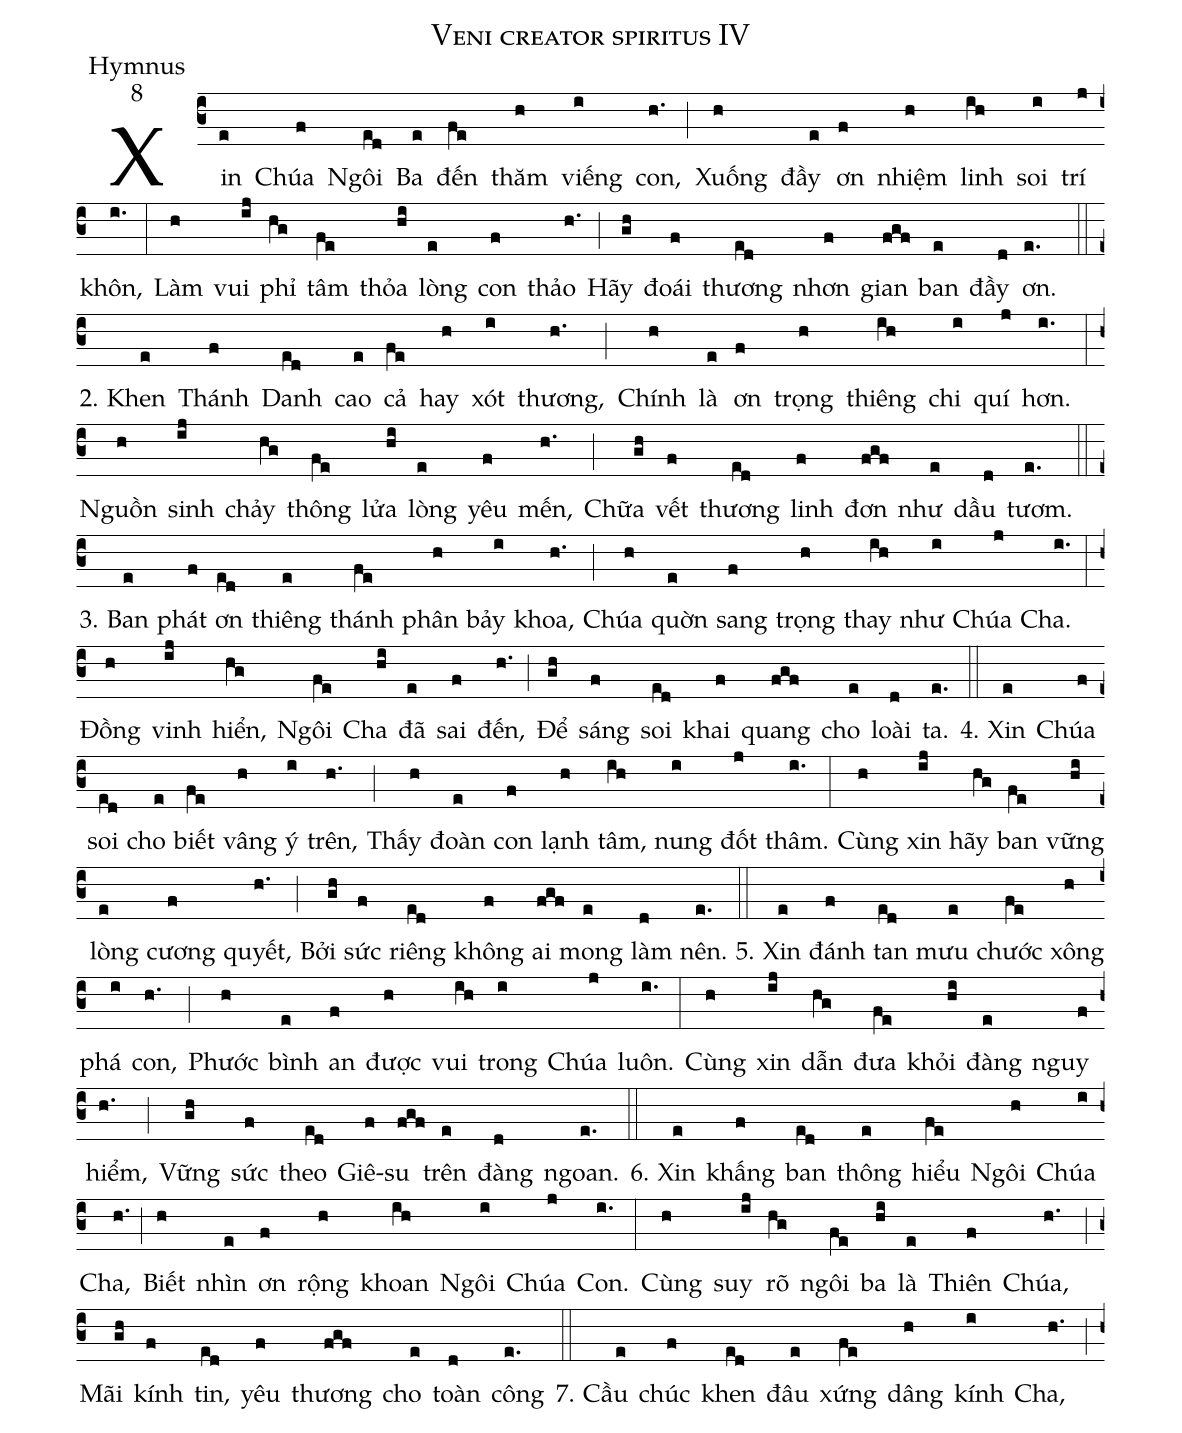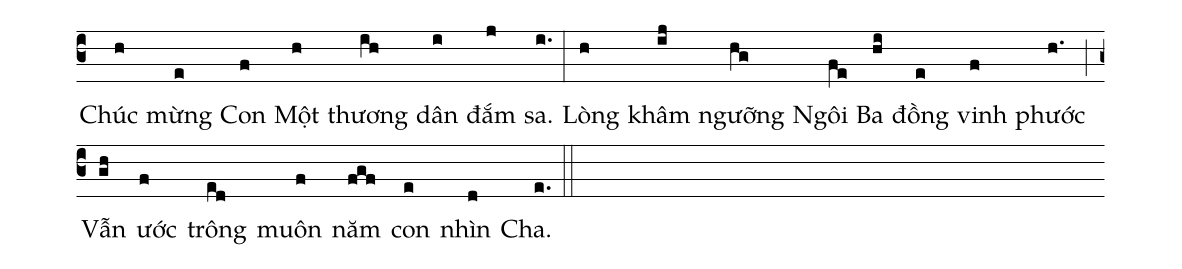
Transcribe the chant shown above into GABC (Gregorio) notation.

name:Veni creator spiritus IV;
office-part:Hymnus;
mode:8;
%%
(c3)Xin(e) Chúa(f) Ngôi(ed) Ba(e) đến(fe) thăm(h) viếng(i) con,(h.) (;)
Xuống(h) đầy(e) ơn(f) nhiệm(h) linh(ih) soi(i) trí(j) khôn,(i.) (:)
Làm(h) vui(ij) phỉ(hg) tâm(fe) thỏa(hi) lòng(e) con(f) thảo(h.) (;)
Hãy(gh) đoái(f) thương(ed) nhơn(f) gian(fgf) ban(e) đầy(d) ơn.(e.) (::)
2.
Khen(e) Thánh(f) Danh(ed) cao(e) cả(fe) hay(h) xót(i) thương,(h.) (;)
Chính(h) là(e) ơn(f) trọng(h) thiêng(ih) chi(i) quí(j) hơn.(i.) (:)
Nguồn(h) sinh(ij) chảy(hg) thông(fe) lửa(hi) lòng(e) yêu(f) mến,(h.) (;)
Chữa(gh) vết(f) thương(ed) linh(f) đơn(fgf) như(e) dầu(d) tươm.(e.) (::)
3.
Ban(e) phát(f) ơn(ed) thiêng(e) thánh(fe) phân(h) bảy(i) khoa,(h.) (;)
Chúa(h) quờn(e) sang(f) trọng(h) thay(ih) như(i) Chúa(j) Cha.(i.) (:)
Đồng(h) vinh(ij) hiển,(hg) Ngôi(fe) Cha(hi) đã(e) sai(f) đến,(h.) (;)
Để(gh) sáng(f) soi(ed) khai(f) quang(fgf) cho(e) loài(d) ta.(e.) (::)
4.
Xin(e) Chúa(f) soi(ed) cho(e) biết(fe) vâng(h) ý(i) trên,(h.) (;)
Thấy(h) đoàn(e) con(f) lạnh(h) tâm,(ih) nung(i) đốt(j) thâm.(i.) (:)
Cùng(h) xin(ij) hãy(hg) ban(fe) vững(hi) lòng(e) cương(f) quyết,(h.) (;)
Bởi(gh) sức(f) riêng(ed) không(f) ai(fgf) mong(e) làm(d) nên.(e.) (::)
5.
Xin(e) đánh(f) tan(ed) mưu(e) chước(fe) xông(h) phá(i) con,(h.) (;)
Phước(h) bình(e) an(f) được(h) vui(ih) trong(i) Chúa(j) luôn.(i.) (:)
Cùng(h) xin(ij) dẫn(hg) đưa(fe) khỏi(hi) đàng(e) nguy(f) hiểm,(h.) (;)
Vững(gh) sức(f) theo(ed) Giê-(f)su(fgf) trên(e) đàng(d) ngoan.(e.) (::)
6.
Xin(e) khấng(f) ban(ed) thông(e) hiểu(fe) Ngôi(h) Chúa(i) Cha,(h.) (;)
Biết(h) nhìn(e) ơn(f) rộng(h) khoan(ih) Ngôi(i) Chúa(j) Con.(i.) (:)
Cùng(h) suy(ij) rõ(hg) ngôi(fe) ba(hi) là(e) Thiên(f) Chúa,(h.) (;)
Mãi(gh) kính(f) tin,(ed) yêu(f) thương(fgf) cho(e) toàn(d) công(e.) (::)
7.
Cầu(e) chúc(f) khen(ed) đâu(e) xứng(fe) dâng(h) kính(i) Cha,(h.) (;)
Chúc(h) mừng(e) Con(f) Một(h) thương(ih) dân(i) đắm(j) sa.(i.) (:)
Lòng(h) khâm(ij) ngưỡng(hg) Ngôi(fe) Ba(hi) đồng(e) vinh(f) phước(h.) (;)
Vẫn(gh) ước(f) trông(ed) muôn(f) năm(fgf) con(e) nhìn(d) Cha.(e.) (::)
